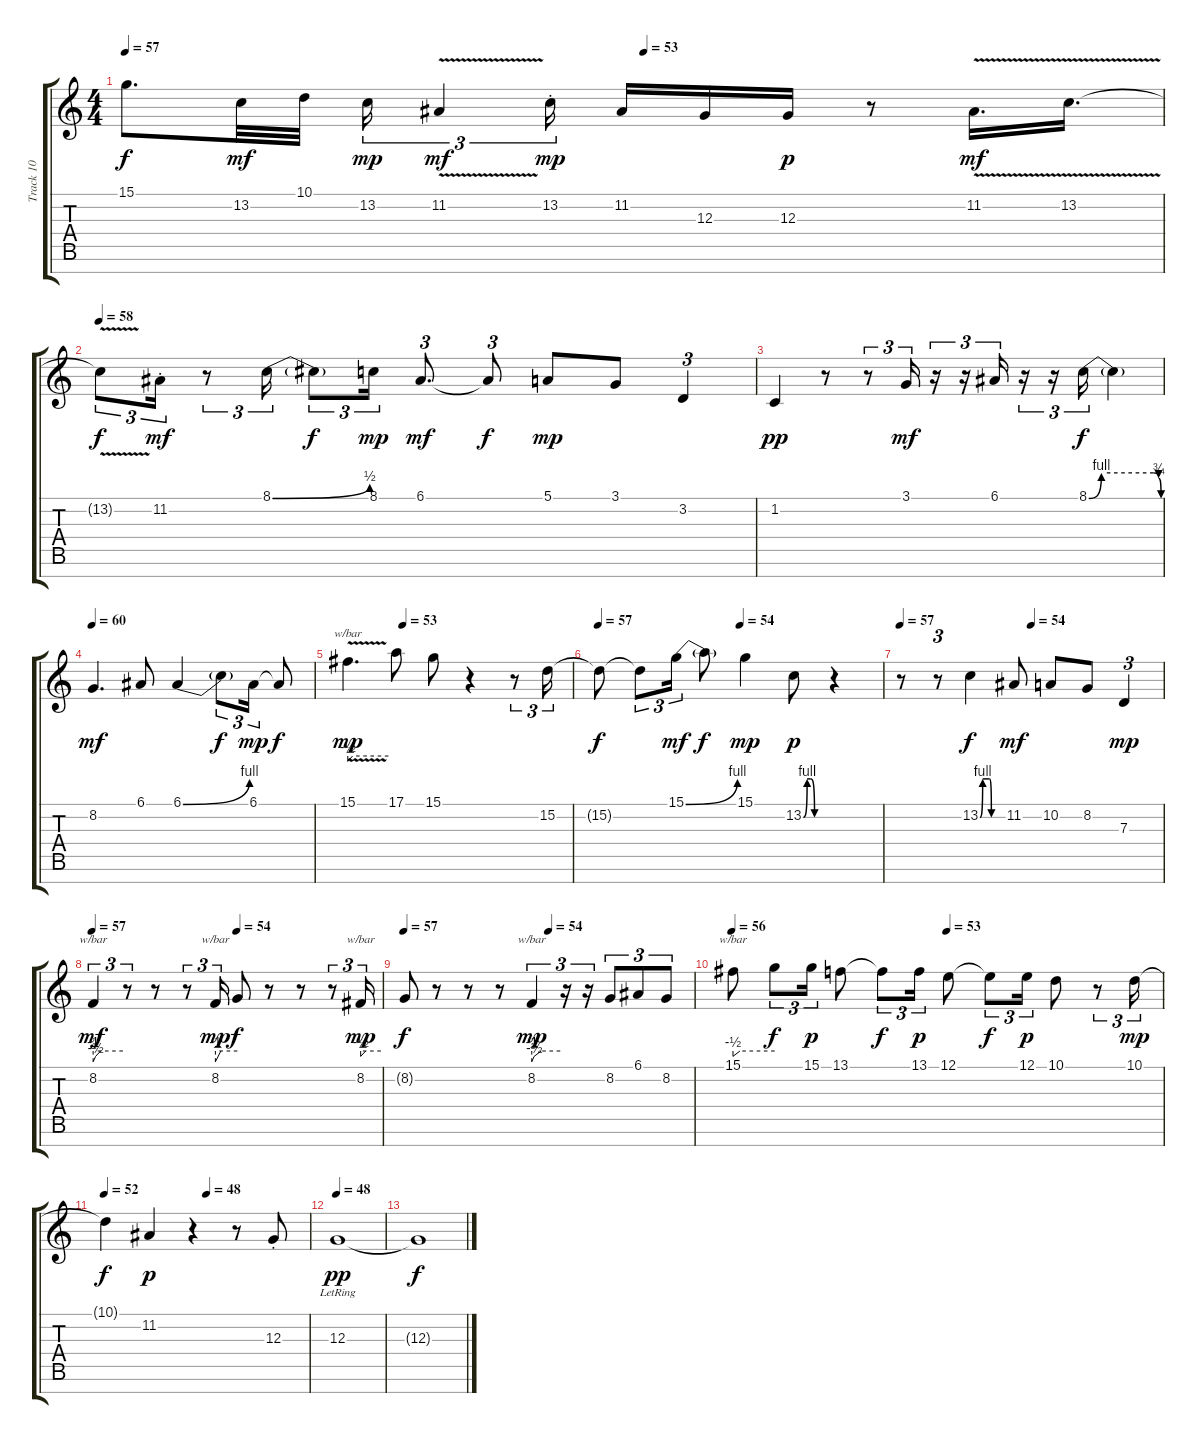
\track ("Track 10" "Track 10") {instrument lead2sawtooth}
\staff {score tabs}
\tuning (E4 B3 G3 D3 A2 E2 B1) {hide}
\ts (4 4)
\tempo 57
\tempo (53 0.5)
\clef g2
\ks c
15.1{t}.8{d dy f} 13.2.32{dy mf} 10.1.32 13.2.16{tu (3 2) dy mp} 11.2{v}.4{tu (3 2) dy mf} 13.2{st}.16{tu (3 2) dy mp} 11.2.16 12.3.16 12.3.16{dy p} r.8 11.2{v}.16{d dy mf} 13.2{v}.16{d} |
\tempo 58
13.2{t}.8{tu (3 2) dy f} 11.2{st}.16{tu (3 2) dy mf} r.8{tu (3 2)} 8.1{be (bend 0 0 60 2)}.16{tu (3 2)} 8.1{t}.8{tu (3 2) dy f} 8.1.16{tu (3 2) dy mp} 6.1.8{d tu (3 2) dy mf} 6.1{t}.8{tu (3 2) dy f} 5.1.8{dy mp} 3.1.8 3.2.4{tu (3 2)} |
1.2.4{dy pp} r.8 r.8{tu (3 2)} 3.1.16{tu (3 2) dy mf} r.16{tu (3 2)} r.16{tu (3 2)} 6.1.16{tu (3 2)} r.16{tu (3 2)} r.16{tu (3 2)} 8.1{be (custom 0 0 10 4 52 4 56 3 58 0 60 0)}.16{tu (3 2) dy f} 8.1{t}.4 |
\tempo 60
8.2.4{d dy mf} 6.1.8 6.1{be (bend 0 0 60 4)}.4 6.1{t}.8{tu (3 2) dy f} 6.1.16{tu (3 2) dy mp} 6.1{t}.8{dy f} |
\tempo (53 0.25)
15.1{v}.4{d tbe (custom default 0 -2 7 0 60 0) dy mp} 17.1.8 15.1.8 r.4 r.8{tu (3 2)} 15.2.16{tu (3 2)} |
\tempo 57
\tempo (54 0.5)
15.2{t}.8{dy f} 15.2{t}.8{tu (3 2)} 15.1{be (bend 0 0 60 4)}.16{tu (3 2) dy mf} 15.1{t}.8{dy f} 15.1.4{dy mp} 13.2{be (custom 0 0 10 4 20 4 30 0 60 0)}.8{dy p} r.4 |
\tempo 57
\tempo (54 0.5)
r.8 r.8{tu (3 2)} 13.2{be (custom 0 0 7 4 25 4 30 0 60 0)}.4{dy f} 11.2.8{dy mf} 10.2.8 8.2.8 7.3.4{tu (3 2) dy mp} |
\tempo 57
\tempo (54 0.5)
8.2.4{tu (3 2) tbe (custom default 0 -4 5 -2 15 0 60 0) dy mf} r.8{tu (3 2)} r.8 r.8{tu (3 2)} 8.2.16{tu (3 2) tbe (custom default 0 -4 15 0 60 0) dy mp} 8.2{t}.8{dy f} r.8 r.8 r.8{tu (3 2)} 8.2.16{tu (3 2) tbe (custom default 0 -2 15 0 60 0) dy mp} |
\tempo 57
\tempo (54 0.5)
8.2{t}.8{dy f} r.8 r.8 r.8 8.2.4{tu (3 2) tbe (custom default 0 -4 5 -2 20 0 60 0) dy mp} r.16{tu (3 2)} r.16{tu (3 2)} 8.2.8{tu (3 2)} 6.1.8{tu (3 2)} 8.2.8{tu (3 2)} |
\tempo 56
\tempo (53 0.5)
15.1.8{tbe (custom default 0 -2 10 0 60 0)} 15.1{t}.8{tu (3 2) dy f} 15.1.16{tu (3 2) dy p} 13.1.8 13.1{t}.8{tu (3 2) dy f} 13.1.16{tu (3 2) dy p} 12.1.8 12.1{t}.8{tu (3 2) dy f} 12.1.16{tu (3 2) dy p} 10.1.8 r.8{tu (3 2)} 10.1.16{tu (3 2) dy mp} |
\tempo 52
\tempo (48 0.5)
10.1{t}.4{dy f} 11.2.4{dy p} r.4 r.8 12.3{st}.8 |
\tempo 48
12.3{lr}.1{dy pp volume 0} |
12.3{t}.1{dy f}
